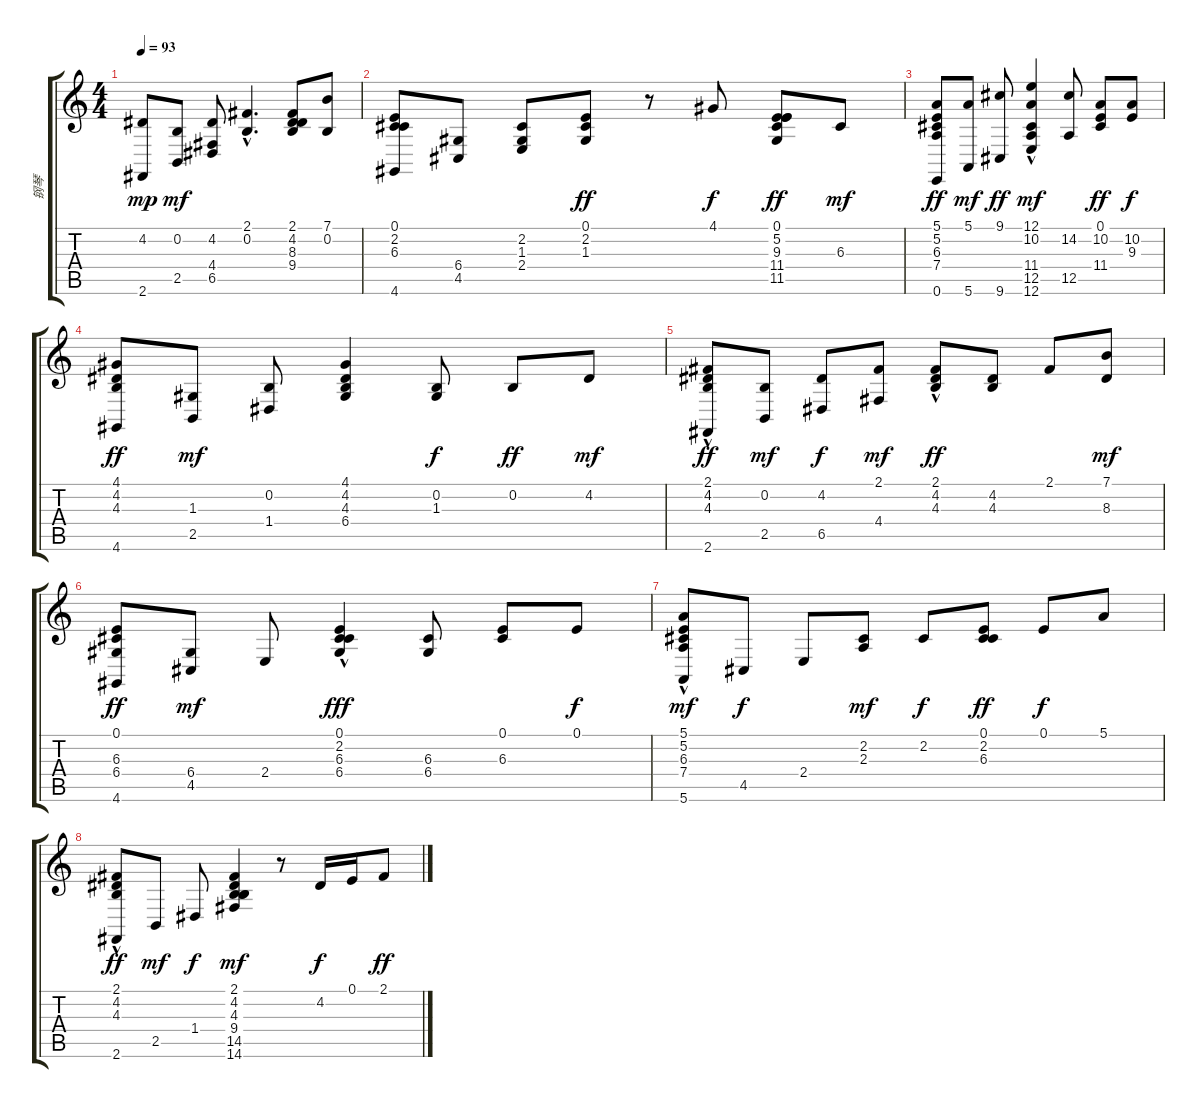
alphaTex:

\track ("钢琴" "钢琴") {instrument electricgrandpiano}
\staff {score tabs}
\tuning (E4 B3 G3 D3 A2 E2) {hide}
\ts (4 4)
\tempo 93
\clef g2
\ks c
(4.2 2.6).8{dy mp} (0.2 2.5).8{dy mf} (4.2 4.4 6.5).8 (2.1 0.2{hac}).4{d} (2.1 4.2 8.3 9.4).8 (7.1 0.2).8 |
(0.1 2.2 6.3 4.6).8 (6.4 4.5).8 (2.2 1.3 2.4).8 (0.1 2.2 1.3).8{dy ff} r.8 4.1.8{dy f} (0.1 5.2 9.3 11.4 11.5).8{dy ff} 6.3.8{dy mf} |
(5.1 5.2 6.3 7.4 0.6).8{dy ff} (5.1 5.6).8{dy mf} (9.1 9.6).8{dy ff} (12.1 10.2{hac} 11.4{hac} 12.5 12.6).4{dy mf} (14.2 12.5).8 (0.1 10.2 11.4).8{dy ff} (10.2 9.3).8{dy f} |
(4.1 4.2 4.3 4.6).8{dy ff} (1.3 2.5).8{dy mf} (0.2 1.4).8 (4.1 4.2 4.3 6.4).4 (0.2 1.3).8{dy f} 0.2.8{dy ff} 4.2.8{dy mf} |
(2.1 4.2{hac} 4.3 2.6).8{dy ff} (0.2 2.5).8{dy mf} (4.2 6.5).8{dy f} (2.1 4.4).8{dy mf} (2.1{hac} 4.2 4.3).8{dy ff} (4.2 4.3).8 2.1.8 (7.1 8.3).8{dy mf} |
(0.1 6.3 6.4 4.6).8{dy ff} (6.4 4.5).8{dy mf} 2.4.8 (0.1{hac} 2.2 6.3 6.4).4{dy fff} (6.3 6.4).8 (0.1 6.3).8 0.1.8{dy f} |
(5.1{hac} 5.2 6.3 7.4 5.6).8{dy mf} 4.5.8{dy f} 2.4.8 (2.2 2.3).8{dy mf} 2.2.8{dy f} (0.1 2.2 6.3).8{dy ff} 0.1.8{dy f} 5.1.8 |
(2.1{hac} 4.2{hac} 4.3{hac} 2.6).8{dy ff} 2.5.8{dy mf} 1.4.8{dy f} (2.1 4.2 4.3 9.4 14.5 14.6).4{dy mf} r.8 4.2.16{dy f} 0.1.16 2.1.8{dy ff}
